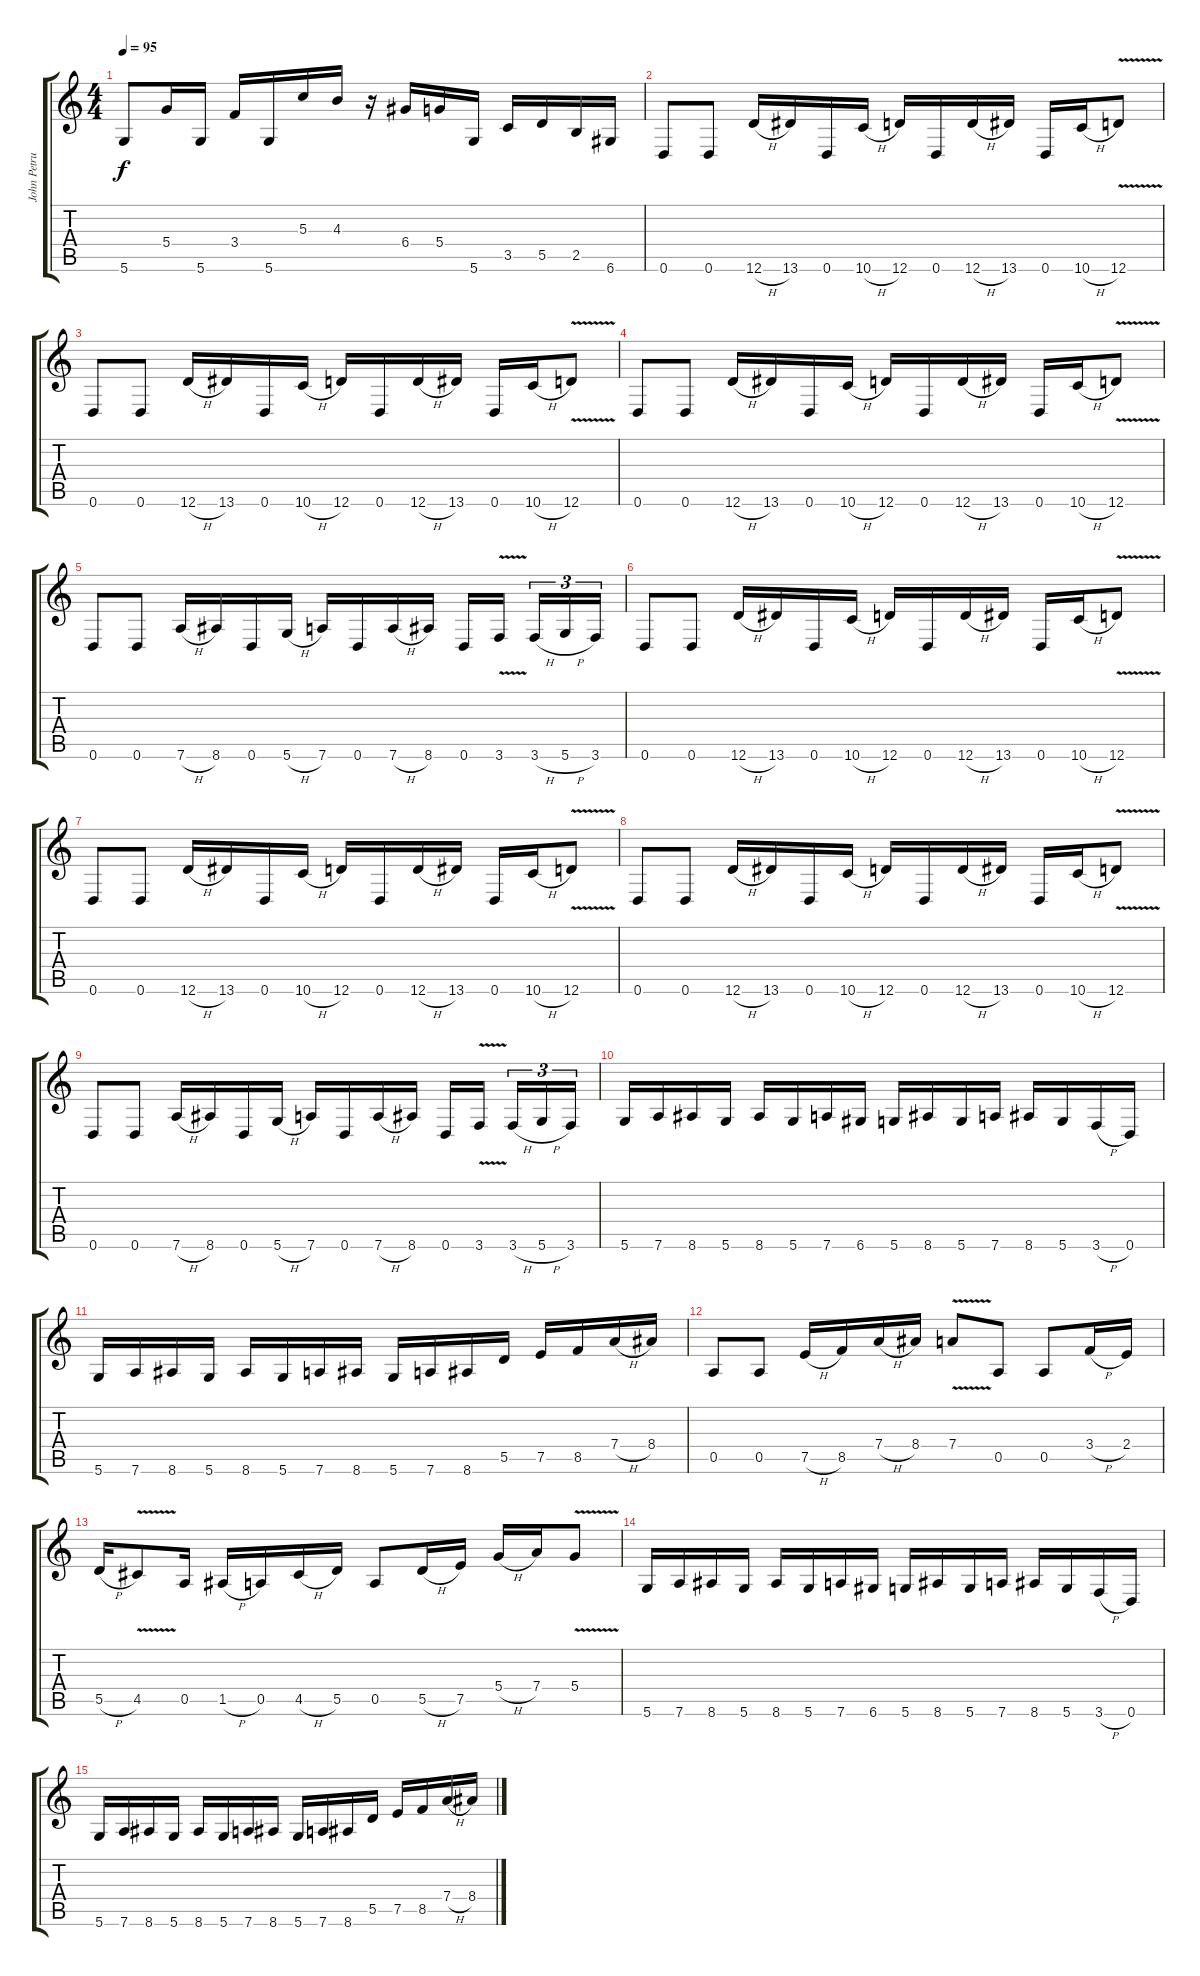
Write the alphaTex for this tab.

\track ("John Petrucci" "John Petru") {instrument distortionguitar}
\staff {score tabs}
\tuning (E4 B3 G3 D3 A2 D2) {hide}
\ts (4 4)
\tempo 95
\clef g2
\ks c
5.6.8{dy f} 5.4.16 5.6.16 3.4.16 5.6.16 5.3.16 4.3.16 r.16 6.4.16 5.4.16 5.6.16 3.5.16 5.5.16 2.5.16 6.6.16 |
0.6.8 0.6.8 12.6{h}.16 13.6.16 0.6.16 10.6{h}.16 12.6.16 0.6.16 12.6{h}.16 13.6.16 0.6.16 10.6{h}.16 12.6{v}.8 |
0.6.8 0.6.8 12.6{h}.16 13.6.16 0.6.16 10.6{h}.16 12.6.16 0.6.16 12.6{h}.16 13.6.16 0.6.16 10.6{h}.16 12.6{v}.8 |
0.6.8 0.6.8 12.6{h}.16 13.6.16 0.6.16 10.6{h}.16 12.6.16 0.6.16 12.6{h}.16 13.6.16 0.6.16 10.6{h}.16 12.6{v}.8 |
0.6.8 0.6.8 7.6{h}.16 8.6.16 0.6.16 5.6{h}.16 7.6.16 0.6.16 7.6{h}.16 8.6.16 0.6.16 3.6{v}.16 3.6{h}.16{tu (3 2)} 5.6{h}.16{tu (3 2)} 3.6.16{tu (3 2)} |
0.6.8 0.6.8 12.6{h}.16 13.6.16 0.6.16 10.6{h}.16 12.6.16 0.6.16 12.6{h}.16 13.6.16 0.6.16 10.6{h}.16 12.6{v}.8 |
0.6.8 0.6.8 12.6{h}.16 13.6.16 0.6.16 10.6{h}.16 12.6.16 0.6.16 12.6{h}.16 13.6.16 0.6.16 10.6{h}.16 12.6{v}.8 |
0.6.8 0.6.8 12.6{h}.16 13.6.16 0.6.16 10.6{h}.16 12.6.16 0.6.16 12.6{h}.16 13.6.16 0.6.16 10.6{h}.16 12.6{v}.8 |
0.6.8 0.6.8 7.6{h}.16 8.6.16 0.6.16 5.6{h}.16 7.6.16 0.6.16 7.6{h}.16 8.6.16 0.6.16 3.6{v}.16 3.6{h}.16{tu (3 2)} 5.6{h}.16{tu (3 2)} 3.6.16{tu (3 2)} |
5.6.16 7.6.16 8.6.16 5.6.16 8.6.16 5.6.16 7.6.16 6.6.16 5.6.16 8.6.16 5.6.16 7.6.16 8.6.16 5.6.16 3.6{h}.16 0.6.16 |
5.6.16 7.6.16 8.6.16 5.6.16 8.6.16 5.6.16 7.6.16 8.6.16 5.6.16 7.6.16 8.6.16 5.5.16 7.5.16 8.5.16 7.4{h}.16 8.4.16 |
0.5.8 0.5.8 7.5{h}.16 8.5.16 7.4{h}.16 8.4.16 7.4{v}.8 0.5.8 0.5.8 3.4{h}.16 2.4.16 |
5.5{h}.16 4.5{v}.8 0.5.16 1.5{h}.16 0.5.16 4.5{h}.16 5.5.16 0.5.8 5.5{h}.16 7.5.16 5.4{h}.16 7.4.16 5.4{v}.8 |
5.6.16 7.6.16 8.6.16 5.6.16 8.6.16 5.6.16 7.6.16 6.6.16 5.6.16 8.6.16 5.6.16 7.6.16 8.6.16 5.6.16 3.6{h}.16 0.6.16 |
5.6.16 7.6.16 8.6.16 5.6.16 8.6.16 5.6.16 7.6.16 8.6.16 5.6.16 7.6.16 8.6.16 5.5.16 7.5.16 8.5.16 7.4{h}.16 8.4.16
